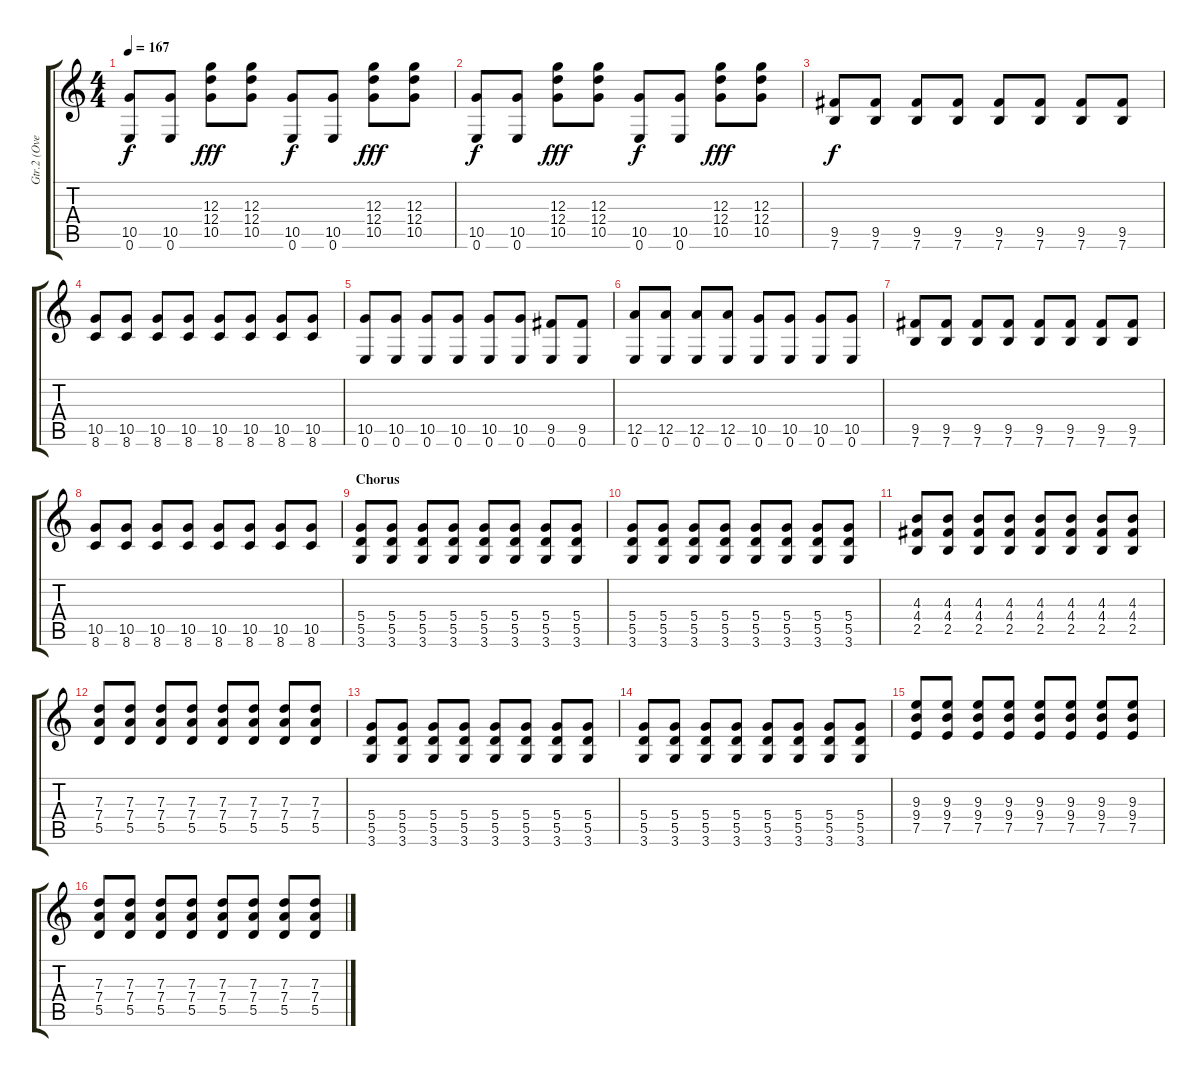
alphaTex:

\track ("Gtr.2 (Overdriven)" "Gtr.2 (Ove") {instrument overdrivenguitar}
\staff {score tabs}
\tuning (E4 B3 G3 D3 A2 E2) {hide}
\ts (4 4)
\tempo 167
\clef g2
\ks c
(10.5 0.6).8{dy f} (10.5 0.6).8 (12.3 12.4 10.5).8{dy fff} (12.3 12.4 10.5).8 (10.5 0.6).8{dy f} (10.5 0.6).8 (12.3 12.4 10.5).8{dy fff} (12.3 12.4 10.5).8 |
(10.5 0.6).8{dy f} (10.5 0.6).8 (12.3 12.4 10.5).8{dy fff} (12.3 12.4 10.5).8 (10.5 0.6).8{dy f} (10.5 0.6).8 (12.3 12.4 10.5).8{dy fff} (12.3 12.4 10.5).8 |
(9.5 7.6).8{dy f} (9.5 7.6).8 (9.5 7.6).8 (9.5 7.6).8 (9.5 7.6).8 (9.5 7.6).8 (9.5 7.6).8 (9.5 7.6).8 |
(10.5 8.6).8 (10.5 8.6).8 (10.5 8.6).8 (10.5 8.6).8 (10.5 8.6).8 (10.5 8.6).8 (10.5 8.6).8 (10.5 8.6).8 |
(10.5 0.6).8 (10.5 0.6).8 (10.5 0.6).8 (10.5 0.6).8 (10.5 0.6).8 (10.5 0.6).8 (9.5 0.6).8 (9.5 0.6).8 |
(12.5 0.6).8 (12.5 0.6).8 (12.5 0.6).8 (12.5 0.6).8 (10.5 0.6).8 (10.5 0.6).8 (10.5 0.6).8 (10.5 0.6).8 |
(9.5 7.6).8 (9.5 7.6).8 (9.5 7.6).8 (9.5 7.6).8 (9.5 7.6).8 (9.5 7.6).8 (9.5 7.6).8 (9.5 7.6).8 |
(10.5 8.6).8 (10.5 8.6).8 (10.5 8.6).8 (10.5 8.6).8 (10.5 8.6).8 (10.5 8.6).8 (10.5 8.6).8 (10.5 8.6).8 |
\section ("" "Chorus")
(5.4 5.5 3.6).8 (5.4 5.5 3.6).8 (5.4 5.5 3.6).8 (5.4 5.5 3.6).8 (5.4 5.5 3.6).8 (5.4 5.5 3.6).8 (5.4 5.5 3.6).8 (5.4 5.5 3.6).8 |
(5.4 5.5 3.6).8 (5.4 5.5 3.6).8 (5.4 5.5 3.6).8 (5.4 5.5 3.6).8 (5.4 5.5 3.6).8 (5.4 5.5 3.6).8 (5.4 5.5 3.6).8 (5.4 5.5 3.6).8 |
(4.3 4.4 2.5).8 (4.3 4.4 2.5).8 (4.3 4.4 2.5).8 (4.3 4.4 2.5).8 (4.3 4.4 2.5).8 (4.3 4.4 2.5).8 (4.3 4.4 2.5).8 (4.3 4.4 2.5).8 |
(7.3 7.4 5.5).8 (7.3 7.4 5.5).8 (7.3 7.4 5.5).8 (7.3 7.4 5.5).8 (7.3 7.4 5.5).8 (7.3 7.4 5.5).8 (7.3 7.4 5.5).8 (7.3 7.4 5.5).8 |
(5.4 5.5 3.6).8 (5.4 5.5 3.6).8 (5.4 5.5 3.6).8 (5.4 5.5 3.6).8 (5.4 5.5 3.6).8 (5.4 5.5 3.6).8 (5.4 5.5 3.6).8 (5.4 5.5 3.6).8 |
(5.4 5.5 3.6).8 (5.4 5.5 3.6).8 (5.4 5.5 3.6).8 (5.4 5.5 3.6).8 (5.4 5.5 3.6).8 (5.4 5.5 3.6).8 (5.4 5.5 3.6).8 (5.4 5.5 3.6).8 |
(9.3 9.4 7.5).8 (9.3 9.4 7.5).8 (9.3 9.4 7.5).8 (9.3 9.4 7.5).8 (9.3 9.4 7.5).8 (9.3 9.4 7.5).8 (9.3 9.4 7.5).8 (9.3 9.4 7.5).8 |
(7.3 7.4 5.5).8 (7.3 7.4 5.5).8 (7.3 7.4 5.5).8 (7.3 7.4 5.5).8 (7.3 7.4 5.5).8 (7.3 7.4 5.5).8 (7.3 7.4 5.5).8 (7.3 7.4 5.5).8
